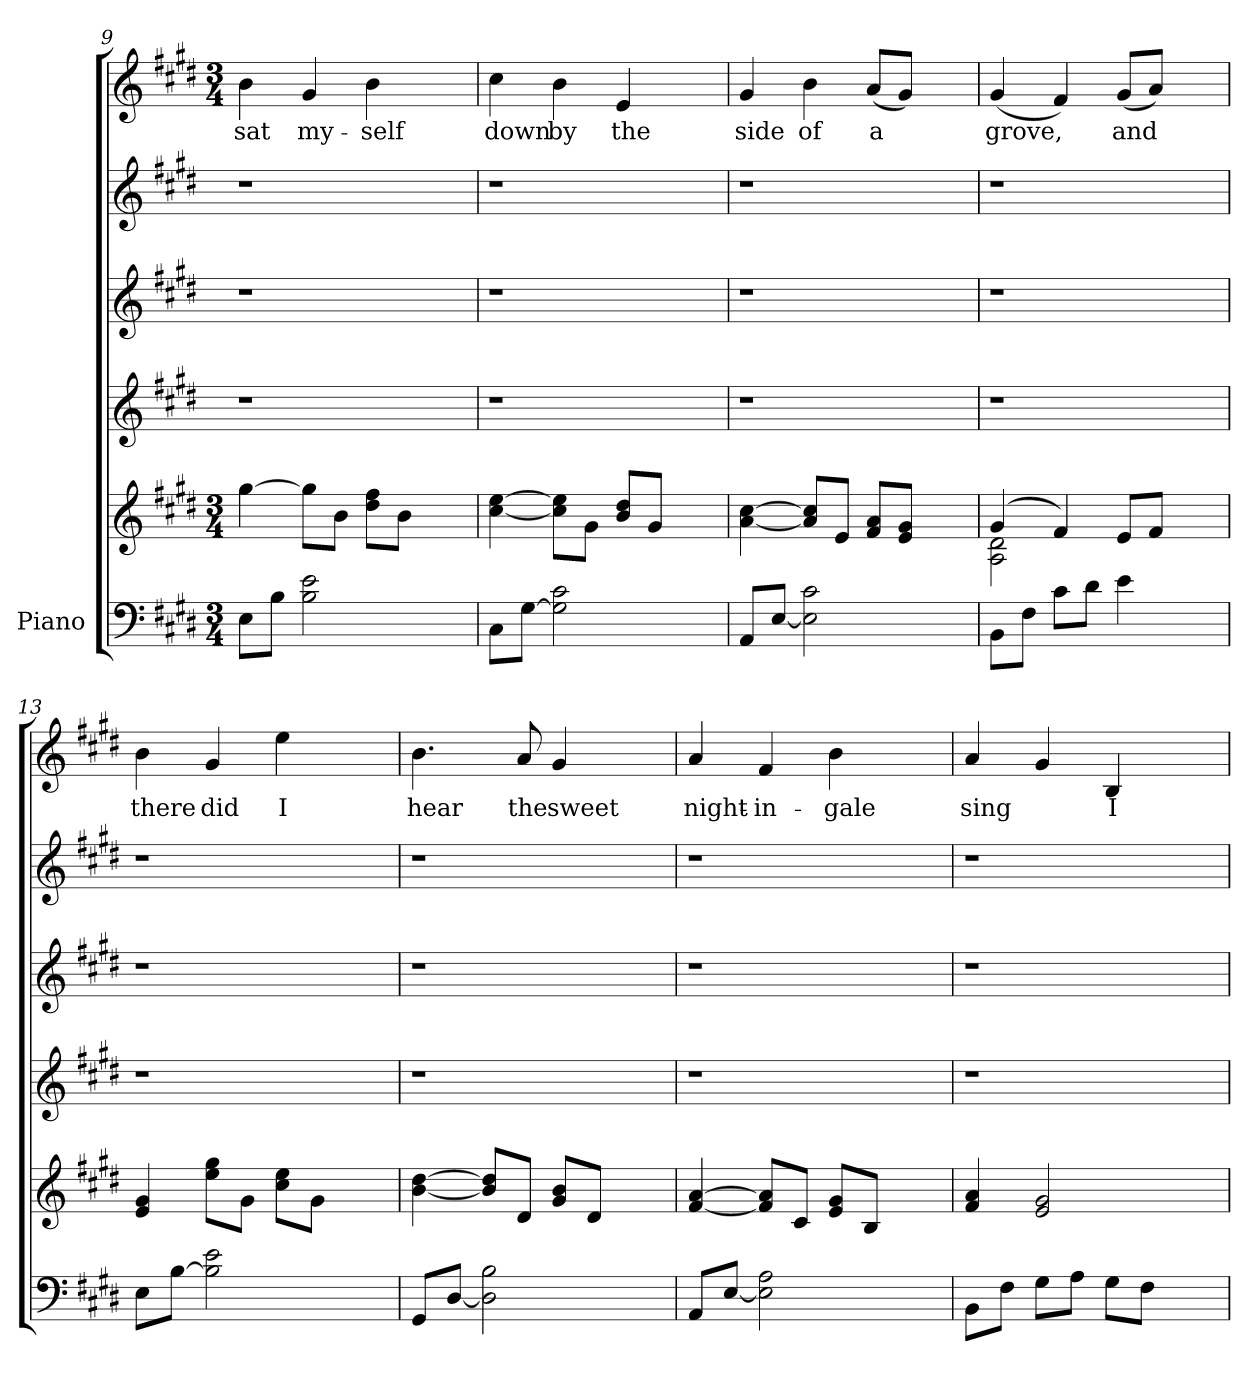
**kern	**kern	**kern	**kern	**kern	**kern	**text
*part5	*part5	*part4	*part3	*part2	*part1	*part1
*staff6	*staff5	*staff4	*staff3	*staff2	*staff1	*staff1
*I"Piano	*	*	*	*	*	*
*clefF4	*clefG2	*clefG2	*clefG2	*clefG2	*clefG2	*
*k[f#c#g#d#]	*k[f#c#g#d#]	*k[f#c#g#d#]	*k[f#c#g#d#]	*k[f#c#g#d#]	*k[f#c#g#d#]	*
*E:	*E:	*E:	*E:	*E:	*E:	*
*M3/4	*M3/4	*	*	*	*M3/4	*
=9	=9	=9	=9	=9	=9	=9
!	!	!	!	!	!	!LO:LY:b
8E\L	[>4gg#\	1r	1r	1r	4b\	sat
8B\J	.	.	.	.	.	.
!	!	!	!	!	!	!LO:LY:b
2B\ 2e\	8gg#\L]	.	.	.	4g#/	my-
.	8b\J	.	.	.	.	.
!	!	!	!	!	!	!LO:LY:b
.	8dd#\ 8ff#\L	.	.	.	4b\	-self
.	8b\J	.	.	.	.	.
4ryy	4ryy	.	.	.	4ryy	.
=10	=10	=10	=10	=10	=10	=10
!	!	!	!	!	!	!LO:LY:b
8C#\L	[<4cc#\ [>4ee\	1r	1r	1r	4cc#\	down
[>8G#\J	.	.	.	.	.	.
!	!	!	!	!	!	!LO:LY:b
2G#\] 2c#\	8cc#\] 8ee\]L	.	.	.	4b\	by
.	8g#\J	.	.	.	.	.
!	!	!	!	!	!	!LO:LY:b
.	8b/ 8dd#/L	.	.	.	4e/	the
.	8g#/J	.	.	.	.	.
4ryy	4ryy	.	.	.	4ryy	.
=11	=11	=11	=11	=11	=11	=11
!	!	!	!	!	!	!LO:LY:b
8AA/L	[<4a\ [>4cc#\	1r	1r	1r	4g#/	side
[<8E/J	.	.	.	.	.	.
!	!	!	!	!	!	!LO:LY:b
2E\] 2c#\	8a/] 8cc#/]L	.	.	.	4b\	of
.	8e/J	.	.	.	.	.
!	!	!	!	!	!	!LO:LY:b
.	8f#/ 8a/L	.	.	.	(<8a/L	a
.	8e/ 8g#/J	.	.	.	8g#/J)	.
4ryy	4ryy	.	.	.	4ryy	.
=12	=12	=12	=12	=12	=12	=12
*	*^	*	*	*	*	*
!	!	!	!	!	!	!	!LO:LY:b
8BB\L	(4g#/	2A\ 2d#\	1r	1r	1r	(<4g#/	grove,
8F#\J	.	.	.	.	.	.	.
8c#\L	4f#/)	.	.	.	.	4f#/)	.
8d#\J	.	.	.	.	.	.	.
!	!	!	!	!	!	!	!LO:LY:b
4e\	8e/L	4ryy	.	.	.	(<8g#/L	and
.	8f#/J	.	.	.	.	8a/J)	.
4ryy	4ryy	4ryy	.	.	.	4ryy	.
!!LO:LB:g=z
=13	=13	=13	=13	=13	=13	=13	=13
!	!	!	!	!	!	!	!LO:LY:b
*	*v	*v	*	*	*	*	*
8E\L	4e/ 4g#/	1r	1r	1r	4b\	there
[>8B\J	.	.	.	.	.	.
!	!	!	!	!	!	!LO:LY:b
2B\] 2e\	8ee\ 8gg#\L	.	.	.	4g#/	did
.	8g#\J	.	.	.	.	.
!	!	!	!	!	!	!LO:LY:b
.	8cc#\ 8ee\L	.	.	.	4ee\	I
.	8g#\J	.	.	.	.	.
4ryy	4ryy	.	.	.	4ryy	.
=14	=14	=14	=14	=14	=14	=14
!	!	!	!	!	!	!LO:LY:b
8GG#/L	[<4b\ [>4dd#\	1r	1r	1r	4.b\	hear
[<8D#/J	.	.	.	.	.	.
2D#\] 2B\	8b/] 8dd#/]L	.	.	.	.	.
!	!	!	!	!	!	!LO:LY:b
.	8d#/J	.	.	.	8a/	the
!	!	!	!	!	!	!LO:LY:b
.	8g#/ 8b/L	.	.	.	4g#/	sweet
.	8d#/J	.	.	.	.	.
4ryy	4ryy	.	.	.	4ryy	.
=15	=15	=15	=15	=15	=15	=15
!	!	!	!	!	!	!LO:LY:b
8AA/L	[<4f#/ [>4a/	1r	1r	1r	4a/	night-
[<8E/J	.	.	.	.	.	.
!	!	!	!	!	!	!LO:LY:b
2E\] 2A\	8f#/] 8a/]L	.	.	.	4f#/	-in-
.	8c#/J	.	.	.	.	.
!	!	!	!	!	!	!LO:LY:b
.	8e/ 8g#/L	.	.	.	4b\	-gale
.	8B/J	.	.	.	.	.
4ryy	4ryy	.	.	.	4ryy	.
=16	=16	=16	=16	=16	=16	=16
!	!	!	!	!	!	!LO:LY:b
8BB\L	4f#/ 4a/	1r	1r	1r	4a/	sing
8F#\J	.	.	.	.	.	.
8G#\L	2e/ 2g#/	.	.	.	4g#/	.
8A\J	.	.	.	.	.	.
!	!	!	!	!	!	!LO:LY:b
8G#\L	.	.	.	.	4B/	I
8F#\J	.	.	.	.	.	.
4ryy	4ryy	.	.	.	4ryy	.
=	=	=	=	=	=	=
*-	*-	*-	*-	*-	*-	*-
